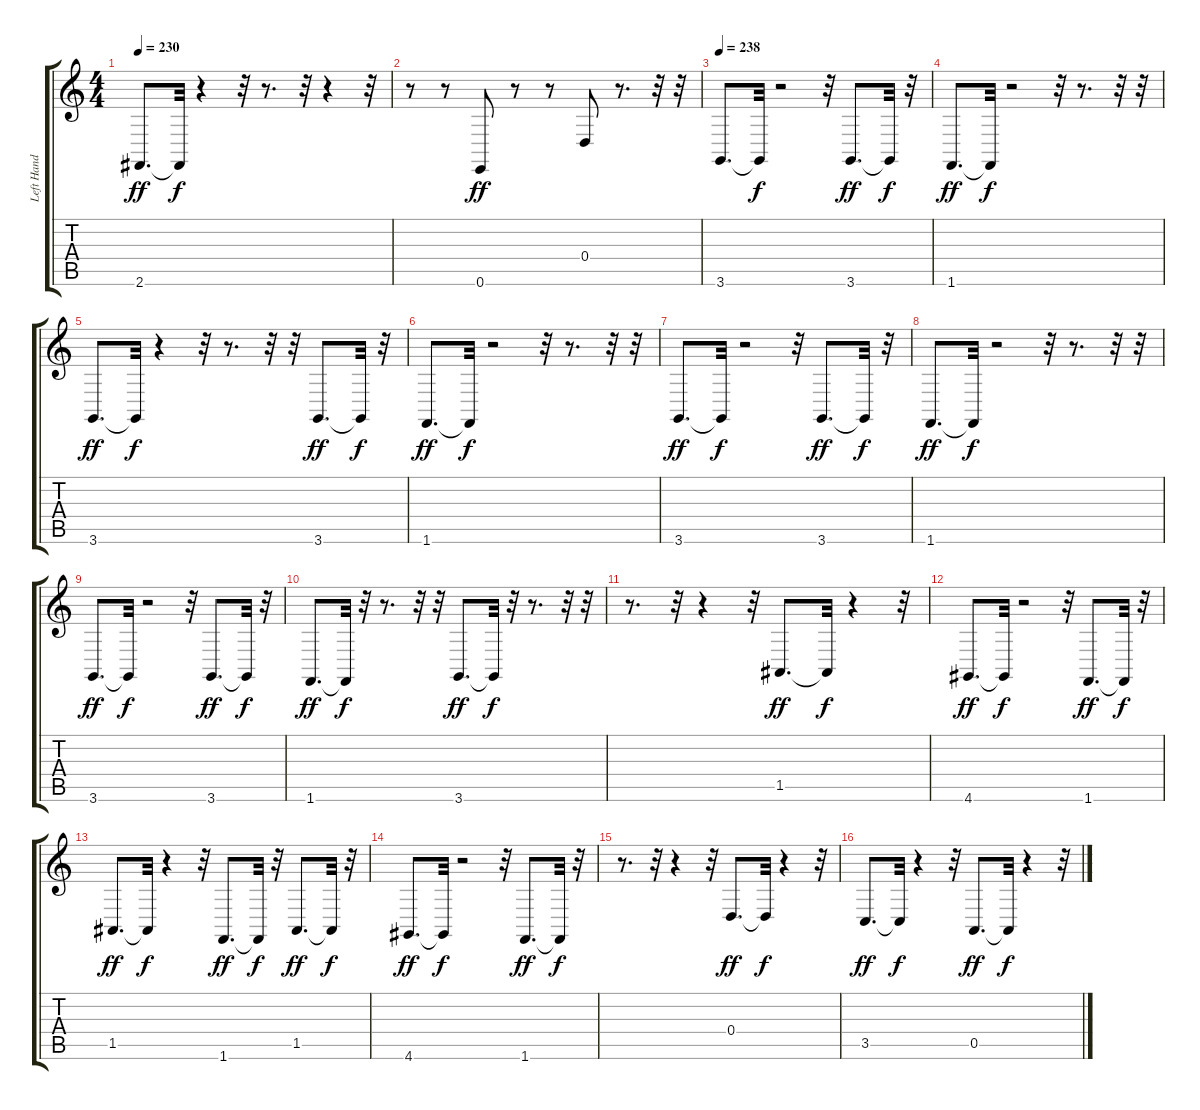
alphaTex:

\track ("Left Hand" "Left Hand") {instrument acousticgrandpiano}
\staff {score tabs}
\tuning (E4 B3 G3 D3 A2 E2) {hide}
\ts (4 4)
\tempo 230
\clef g2
\ks c
2.6.8{d dy ff} 2.6{t}.32{dy f} r.4 r.32 r.8{d} r.32 r.4 r.32 |
r.8 r.8 0.6.8{dy ff} r.8 r.8 0.4.8 r.8{d} r.32 r.32 |
\tempo 238
3.6.8{d} 3.6{t}.32{dy f} r.2 r.32 3.6.8{d dy ff} 3.6{t}.32{dy f} r.32 |
1.6.8{d dy ff} 1.6{t}.32{dy f} r.2 r.32 r.8{d} r.32 r.32 |
3.6.8{d dy ff} 3.6{t}.32{dy f} r.4 r.32 r.8{d} r.32 r.32 3.6.8{d dy ff} 3.6{t}.32{dy f} r.32 |
1.6.8{d dy ff} 1.6{t}.32{dy f} r.2 r.32 r.8{d} r.32 r.32 |
3.6.8{d dy ff} 3.6{t}.32{dy f} r.2 r.32 3.6.8{d dy ff} 3.6{t}.32{dy f} r.32 |
1.6.8{d dy ff} 1.6{t}.32{dy f} r.2 r.32 r.8{d} r.32 r.32 |
3.6.8{d dy ff} 3.6{t}.32{dy f} r.2 r.32 3.6.8{d dy ff} 3.6{t}.32{dy f} r.32 |
1.6.8{d dy ff} 1.6{t}.32{dy f} r.32 r.8{d} r.32 r.32 3.6.8{d dy ff} 3.6{t}.32{dy f} r.32 r.8{d} r.32 r.32 |
r.8{d} r.32 r.4 r.32 1.5.8{d dy ff} 1.5{t}.32{dy f} r.4 r.32 |
4.6.8{d dy ff} 4.6{t}.32{dy f} r.2 r.32 1.6.8{d dy ff} 1.6{t}.32{dy f} r.32 |
1.5.8{d dy ff} 1.5{t}.32{dy f} r.4 r.32 1.6.8{d dy ff} 1.6{t}.32{dy f} r.32 1.5.8{d dy ff} 1.5{t}.32{dy f} r.32 |
4.6.8{d dy ff} 4.6{t}.32{dy f} r.2 r.32 1.6.8{d dy ff} 1.6{t}.32{dy f} r.32 |
r.8{d} r.32 r.4 r.32 0.4.8{d dy ff} 0.4{t}.32{dy f} r.4 r.32 |
3.5.8{d dy ff} 3.5{t}.32{dy f} r.4 r.32 0.5.8{d dy ff} 0.5{t}.32{dy f} r.4 r.32
